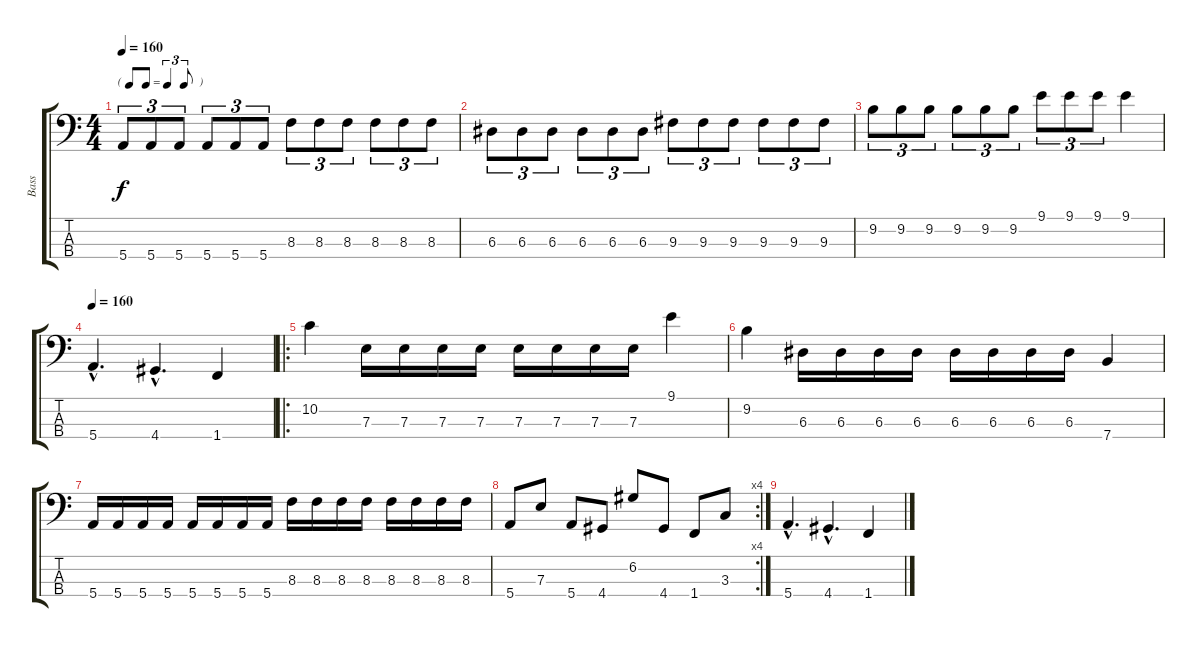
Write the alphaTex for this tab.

\track ("Bass" "Bass") {instrument electricbassfinger}
\staff {score tabs}
\tuning (G2 D2 A1 E1) {hide}
\ts (4 4)
\tf triplet8th
\tempo 160
\clef f4
\ks c
5.4.8{tu (3 2) dy f} 5.4.8{tu (3 2)} 5.4.8{tu (3 2)} 5.4.8{tu (3 2)} 5.4.8{tu (3 2)} 5.4.8{tu (3 2)} 8.3.8{tu (3 2)} 8.3.8{tu (3 2)} 8.3.8{tu (3 2)} 8.3.8{tu (3 2)} 8.3.8{tu (3 2)} 8.3.8{tu (3 2)} |
6.3.8{tu (3 2)} 6.3.8{tu (3 2)} 6.3.8{tu (3 2)} 6.3.8{tu (3 2)} 6.3.8{tu (3 2)} 6.3.8{tu (3 2)} 9.3.8{tu (3 2)} 9.3.8{tu (3 2)} 9.3.8{tu (3 2)} 9.3.8{tu (3 2)} 9.3.8{tu (3 2)} 9.3.8{tu (3 2)} |
9.2.8{tu (3 2)} 9.2.8{tu (3 2)} 9.2.8{tu (3 2)} 9.2.8{tu (3 2)} 9.2.8{tu (3 2)} 9.2.8{tu (3 2)} 9.1.8{tu (3 2)} 9.1.8{tu (3 2)} 9.1.8{tu (3 2)} 9.1.4 |
\tempo 160
5.4{hac}.4{d} 4.4{hac}.4{d} 1.4.4 |
\ro
10.2.4 7.3.16 7.3.16 7.3.16 7.3.16 7.3.16 7.3.16 7.3.16 7.3.16 9.1.4 |
9.2.4 6.3.16 6.3.16 6.3.16 6.3.16 6.3.16 6.3.16 6.3.16 6.3.16 7.4.4 |
5.4.16 5.4.16 5.4.16 5.4.16 5.4.16 5.4.16 5.4.16 5.4.16 8.3.16 8.3.16 8.3.16 8.3.16 8.3.16 8.3.16 8.3.16 8.3.16 |
\rc 4
5.4.8 7.3.8 5.4.8 4.4.8 6.2.8 4.4.8 1.4.8 3.3.8 |
5.4{hac}.4{d} 4.4{hac}.4{d} 1.4.4
